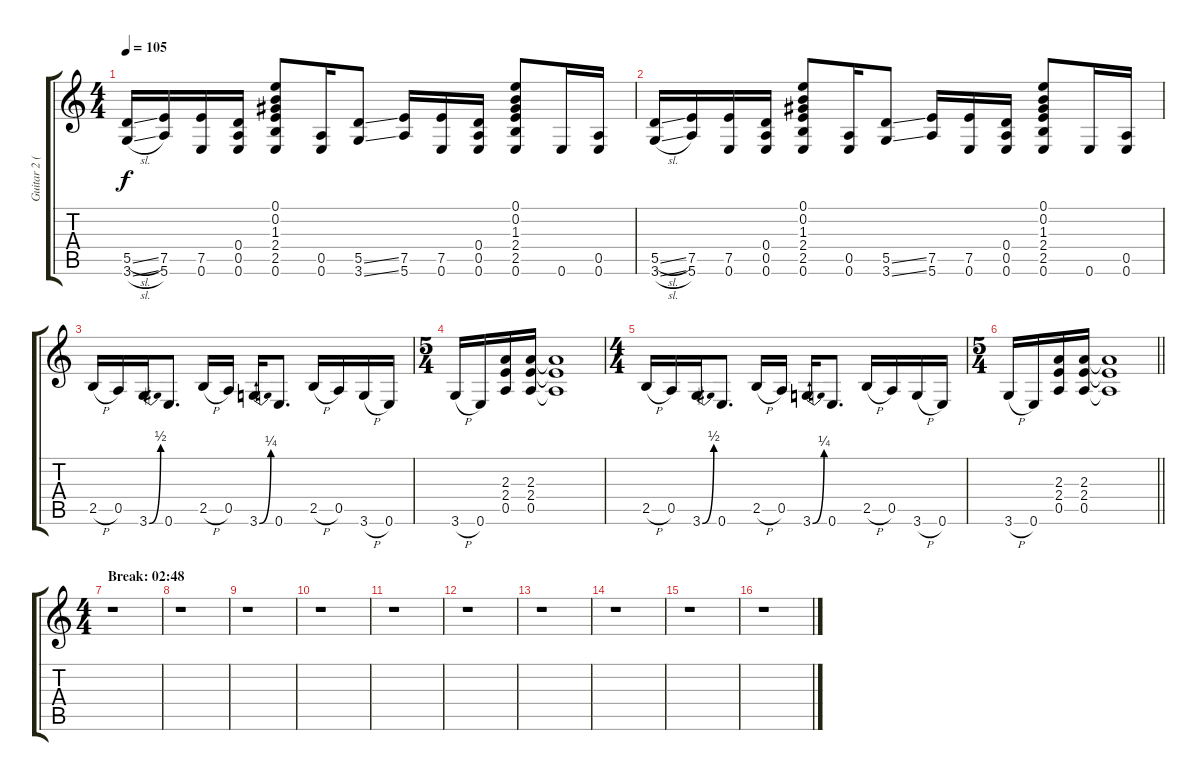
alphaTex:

\track ("Guitar 2 (Overdrive)" "Guitar 2 (") {instrument overdrivenguitar}
\staff {score tabs}
\tuning (E4 B3 G3 D3 A2 E2) {hide}
\ts (4 4)
\tempo 105
\clef g2
\ks c
(5.5{sl} 3.6{sl}).16{dy f} (7.5 5.6).16 (7.5 0.6).16 (0.4 0.5 0.6).16 (0.1 0.2 1.3 2.4 2.5 0.6).8 (0.5 0.6).16 (5.5{ss} 3.6{ss}).8 (7.5 5.6).16 (7.5 0.6).16 (0.4 0.5 0.6).16 (0.1 0.2 1.3 2.4 2.5 0.6).8 0.6.16 (0.5 0.6).16 |
(5.5{sl} 3.6{sl}).16 (7.5 5.6).16 (7.5 0.6).16 (0.4 0.5 0.6).16 (0.1 0.2 1.3 2.4 2.5 0.6).8 (0.5 0.6).16 (5.5{ss} 3.6{ss}).8 (7.5 5.6).16 (7.5 0.6).16 (0.4 0.5 0.6).16 (0.1 0.2 1.3 2.4 2.5 0.6).8 0.6.16 (0.5 0.6).16 |
2.5{h}.16 0.5.16 3.6{be (bend 0 0 60 2)}.16 0.6.8{d} 2.5{h}.16 0.5.16 3.6{be (bend 0 0 60 1)}.16 0.6.8{d} 2.5{h}.16 0.5.16 3.6{h}.16 0.6.16 |
\ts (5 4)
3.6{h}.16 0.6.16 (2.3 2.4 0.5).16 (2.3 2.4 0.5).16 (2.3{t} 2.4{t} 0.5{t}).1 |
\ts (4 4)
2.5{h}.16 0.5.16 3.6{be (bend 0 0 60 2)}.16 0.6.8{d} 2.5{h}.16 0.5.16 3.6{be (bend 0 0 60 1)}.16 0.6.8{d} 2.5{h}.16 0.5.16 3.6{h}.16 0.6.16 |
\ts (5 4)
\barLineRight lightlight
3.6{h}.16 0.6.16 (2.3 2.4 0.5).16 (2.3 2.4 0.5).16 (2.3{t} 2.4{t} 0.5{t}).1 |
\ts (4 4)
\section ("" "Break: 02:48")
r.1 |
r.1 |
r.1 |
r.1 |
r.1 |
r.1 |
r.1 |
r.1 |
r.1 |
r.1
